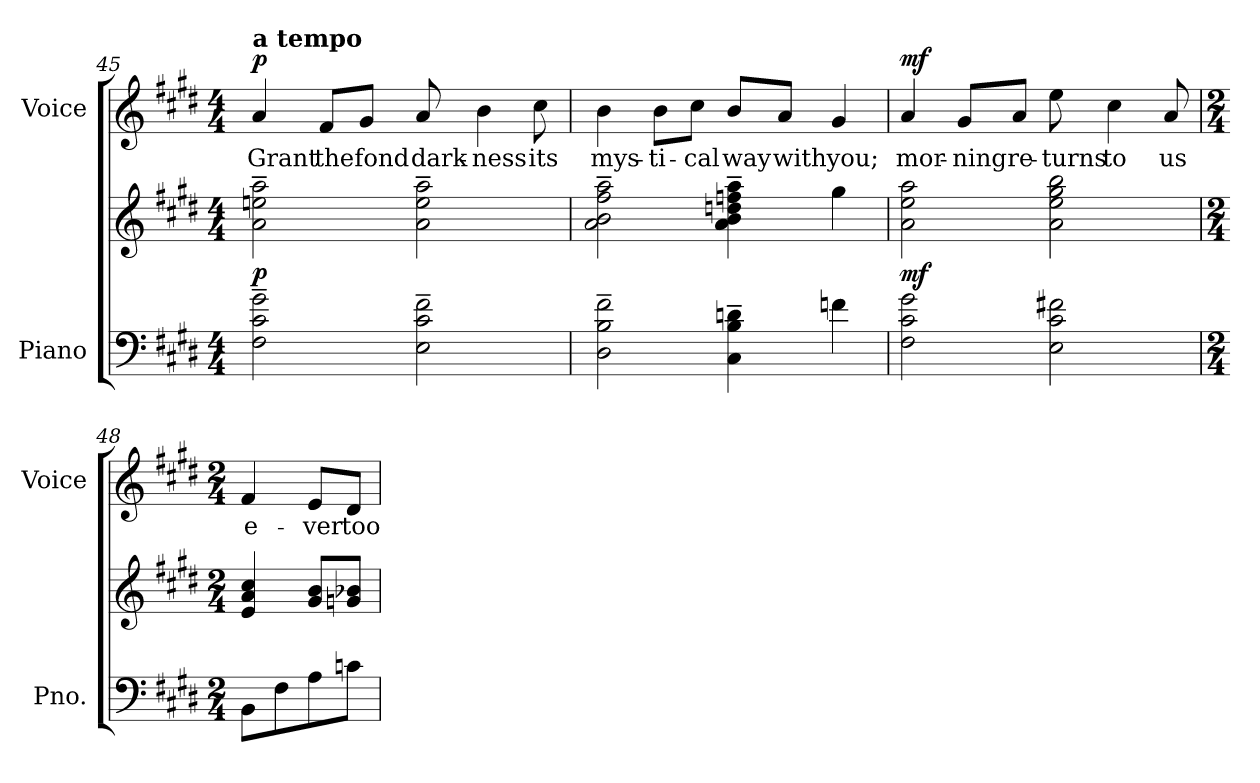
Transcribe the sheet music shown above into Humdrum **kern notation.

**kern	**kern	**dynam	**kern	**text	**dynam
*part2	*part2	*part2	*part1	*part1	*part1
*staff3	*staff2	*staff2/3	*staff1	*staff1	*staff1
*I"Piano	*	*	*I"Voice	*	*
*I'Pno.	*	*	*I'Voice	*	*
*clefF4	*clefG2	*	*clefG2	*	*
*k[f#c#g#d#]	*k[f#c#g#d#]	*	*k[f#c#g#d#]	*	*
*E:	*E:	*	*E:	*	*
*M4/4	*M4/4	*	*M4/4	*	*
=45	=45	=45	=45	=45	=45
!	!	!	!LO:TX:a:B:t=a tempo	!	!
!	!	!	!	!LO:LY:b:color=#000000	!
2F#i\~ 2c#i~ 2g#i~	2ai\~ 2eeni~ 2aai~	p	4ai/	Grant	p
!	!	!	!	!LO:LY:b:color=#000000	!
.	.	.	8f#i/L	the	.
!	!	!	!	!LO:LY:b:color=#000000	!
.	.	.	8g#i/J	fond	.
!	!	!	!	!LO:LY:b:color=#000000	!
2Ei\~ 2c#i~ 2f#i~	2ai\~ 2eei~ 2aai~	.	8ai/	dark-	.
!	!	!	!	!LO:LY:b:color=#000000	!
.	.	.	4bi\	-ness	.
!	!	!	!	!LO:LY:b:color=#000000	!
.	.	.	8cc#i\	its	.
!!LO:PB:g=z
=46	=46	=46	=46	=46	=46
!	!	!	!	!LO:LY:b:color=#000000	!
2D#i\~ 2Bi~ 2f#i~	2ai\~ 2bi~ 2ff#i~ 2aai~	.	4bi\	mys-	.
!	!	!	!	!LO:LY:b:color=#000000	!
.	.	.	8bi\L	-ti-	.
!	!	!	!	!LO:LY:b:color=#000000	!
.	.	.	8cc#i\J	-cal	.
!	!	!	!	!LO:LY:b:color=#000000	!
4C#i\~ 4Bi~ 4dni~	4ai\~ 4bi~ 4ddni~ 4ffni~ 4aai~	.	8bi/L	way	.
!	!	!	!	!LO:LY:b:color=#000000	!
.	.	.	8ai/J	with	.
!	!	!	!	!LO:LY:b:color=#000000	!
4fni\	4gg#i\	.	4g#i/	you;	.
=47	=47	=47	=47	=47	=47
!	!	!	!	!LO:LY:b:color=#000000	!
2F#i\ 2c#i 2g#i	2ai\ 2eei 2aai	mf	4ai/	mor-	mf
!	!	!	!	!LO:LY:b:color=#000000	!
.	.	.	8g#i/L	-ning	.
!	!	!	!	!LO:LY:b:color=#000000	!
.	.	.	8ai/J	re-	.
!	!	!	!	!LO:LY:b:color=#000000	!
2Ei\ 2c#i 2f#Xi	2ai\ 2eei 2gg#i 2bbi	.	8eei\	-turns	.
!	!	!	!	!LO:LY:b:color=#000000	!
.	.	.	4cc#i\	to	.
!	!	!	!	!LO:LY:b:color=#000000	!
.	.	.	8ai/	us	.
=48	=48	=48	=48	=48	=48
*M2/4	*M2/4	*	*M2/4	*	*
!	!	!	!	!LO:LY:b:color=#000000	!
8BBi\L	4ei/ 4ai 4cc#i	.	4f#i/	e-	.
8F#i\	.	.	.	.	.
!	!	!	!	!LO:LY:b:color=#000000	!
8Ai\	8g#i/ 8biL	.	8ei/L	-ver	.
!	!	!	!	!LO:LY:b:color=#000000	!
8cni\J	8gni/ 8b-XiJ	.	8d#i/J	too	.
=	=	=	=	=	=
*-	*-	*-	*-	*-	*-
